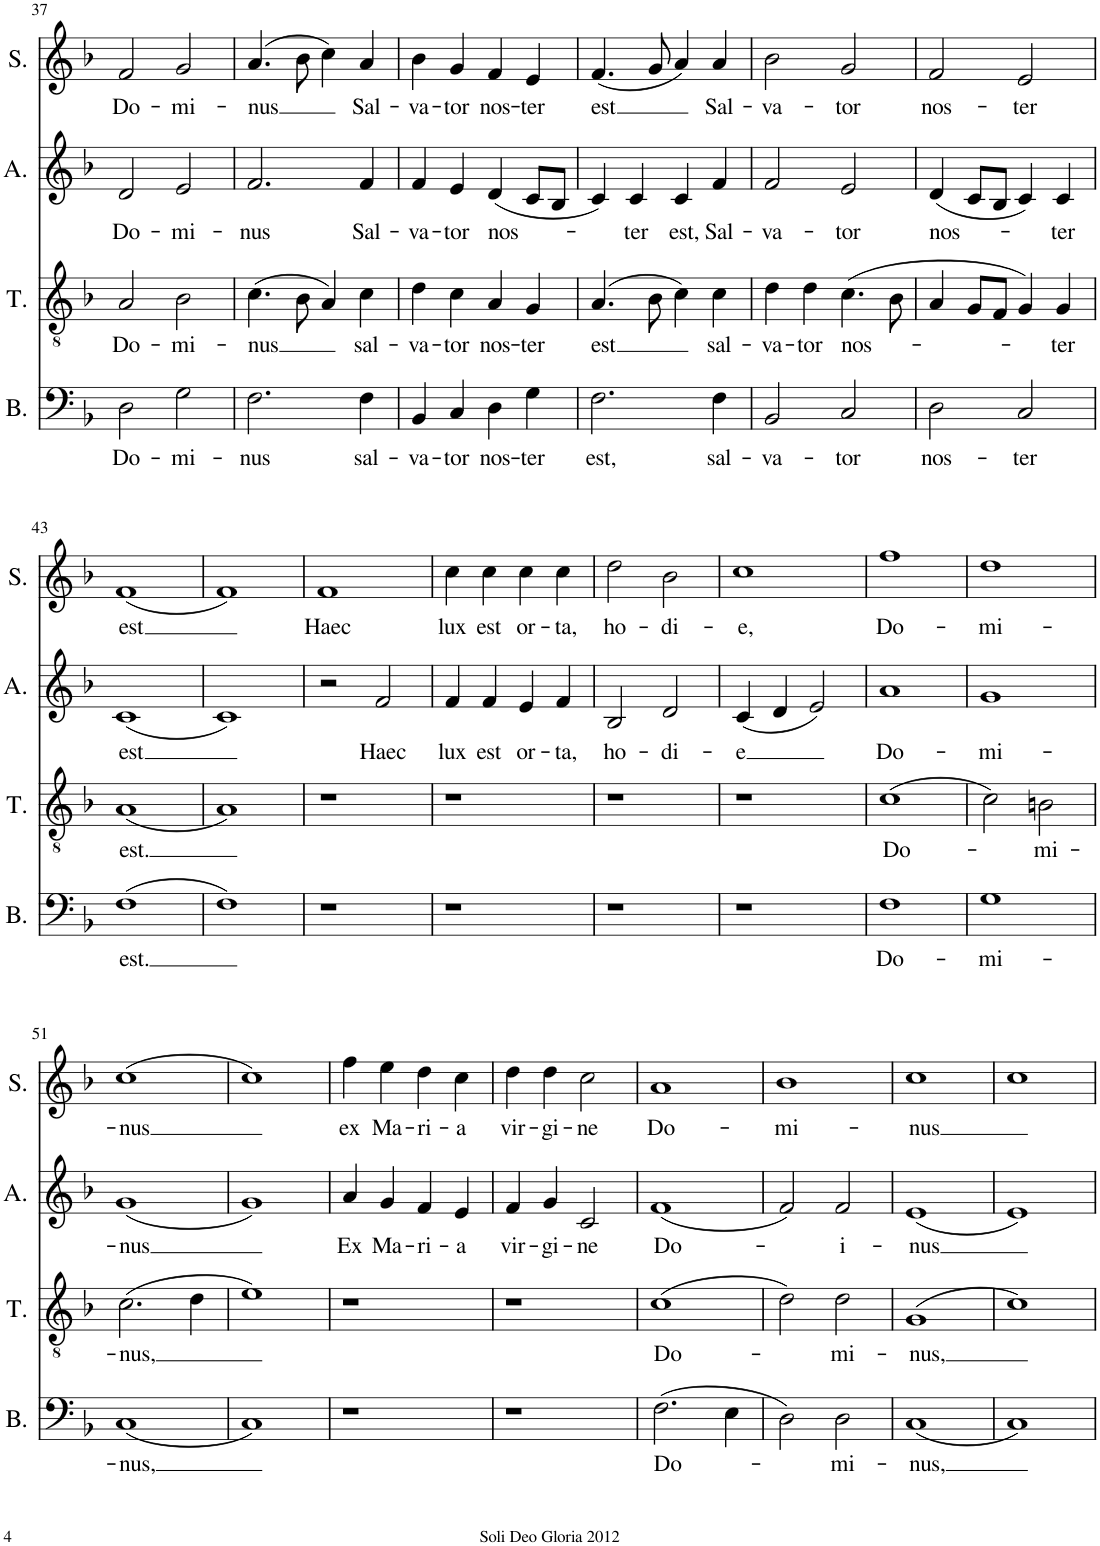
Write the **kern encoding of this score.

**kern	**text	**kern	**text	**kern	**text	**kern	**text
*part4	*part4	*part3	*part3	*part2	*part2	*part1	*part1
*staff4	*staff4	*staff3	*staff3	*staff2	*staff2	*staff1	*staff1
*I"Bass	*	*I"Tenor	*	*I"Alto	*	*I"Soprano	*
*I'B.	*	*I'T.	*	*I'A.	*	*I'S.	*
!!LO:PB:g=z
*clefF4	*	*clefGv2	*	*clefG2	*	*clefG2	*
*k[b-]	*	*k[b-]	*	*k[b-]	*	*k[b-]	*
*M4/4	*	*M4/4	*	*M4/4	*	*M4/4	*
*met(c|)	*	*met(c|)	*	*met(c|)	*	*met(c|)	*
=37	=37	=37	=37	=37	=37	=37	=37
!	!LO:LY:b	!	!LO:LY:b	!	!LO:LY:b	!	!LO:LY:b
2D\	Do-	2A/	Do-	2d/	Do-	2f/	Do-
!	!LO:LY:b	!	!LO:LY:b	!	!LO:LY:b	!	!LO:LY:b
2G\	-mi-	2B-\	-mi-	2e/	-mi-	2g/	-mi-
=38	=38	=38	=38	=38	=38	=38	=38
!	!LO:LY:b	!	!LO:LY:b	!	!LO:LY:b	!	!LO:LY:b
2.F\	-nus	(4.c\	-nus	2.f/	-nus	(4.a/	-nus
.	.	8B-\	.	.	.	8b-\	.
.	.	4A/)	.	.	.	4cc\)	.
!	!LO:LY:b	!	!LO:LY:b	!	!LO:LY:b	!	!LO:LY:b
4F\	sal-	4c\	sal-	4f/	Sal-	4a/	Sal-
=39	=39	=39	=39	=39	=39	=39	=39
!	!LO:LY:b	!	!LO:LY:b	!	!LO:LY:b	!	!LO:LY:b
4BB-/	-va-	4d\	-va-	4f/	-va-	4b-\	-va-
!	!LO:LY:b	!	!LO:LY:b	!	!LO:LY:b	!	!LO:LY:b
4C/	-tor	4c\	-tor	4e/	-tor	4g/	-tor
!	!LO:LY:b	!	!LO:LY:b	!	!LO:LY:b	!	!LO:LY:b
4D\	nos-	4A/	nos-	(4d/	nos-	4f/	nos-
!	!LO:LY:b	!	!LO:LY:b	!	!	!	!LO:LY:b
4G\	-ter	4G/	-ter	8c/L	.	4e/	-ter
.	.	.	.	8B-/J	.	.	.
=40	=40	=40	=40	=40	=40	=40	=40
!	!LO:LY:b	!	!LO:LY:b	!	!	!	!LO:LY:b
2.F\	est,	(4.A/	est	4c/)	.	(4.f/	est
!	!	!	!	!	!LO:LY:b	!	!
.	.	.	.	4c/	-ter	.	.
.	.	8B-\	.	.	.	8g/	.
!	!	!	!	!	!LO:LY:b	!	!
.	.	4c\)	.	4c/	est,	4a/)	.
!	!LO:LY:b	!	!LO:LY:b	!	!LO:LY:b	!	!LO:LY:b
4F\	sal-	4c\	sal-	4f/	Sal-	4a/	Sal-
=41	=41	=41	=41	=41	=41	=41	=41
!	!LO:LY:b	!	!LO:LY:b	!	!LO:LY:b	!	!LO:LY:b
2BB-/	-va-	4d\	-va-	2f/	-va-	2b-\	-va-
!	!	!	!LO:LY:b	!	!	!	!
.	.	4d\	-tor	.	.	.	.
!	!LO:LY:b	!	!LO:LY:b	!	!LO:LY:b	!	!LO:LY:b
2C/	-tor	(4.c\	nos-	2e/	-tor	2g/	-tor
.	.	8B-\	.	.	.	.	.
=42	=42	=42	=42	=42	=42	=42	=42
!	!LO:LY:b	!	!	!	!LO:LY:b	!	!LO:LY:b
2D\	nos-	4A/	.	(4d/	nos-	2f/	nos-
.	.	8G/L	.	8c/L	.	.	.
.	.	8F/J	.	8B-/J	.	.	.
!	!LO:LY:b	!	!	!	!	!	!LO:LY:b
2C/	-ter	4G/)	.	4c/)	.	2e/	-ter
!	!	!	!LO:LY:b	!	!LO:LY:b	!	!
.	.	4G/	-ter	4c/	-ter	.	.
!!LO:LB:g=z
=43	=43	=43	=43	=43	=43	=43	=43
!	!LO:LY:b	!	!LO:LY:b	!	!LO:LY:b	!	!LO:LY:b
(1F	est.	(1A	est.	(1c	est	(1f	est
=44	=44	=44	=44	=44	=44	=44	=44
1F)	.	1A)	.	1c)	.	1f)	.
=45	=45	=45	=45	=45	=45	=45	=45
!	!	!	!	!	!	!	!LO:LY:b
1r	.	1r	.	2r	.	1f	Haec
!	!	!	!	!	!LO:LY:b	!	!
.	.	.	.	2f/	Haec	.	.
=46	=46	=46	=46	=46	=46	=46	=46
!	!	!	!	!	!LO:LY:b	!	!LO:LY:b
1r	.	1r	.	4f/	lux	4cc\	lux
!	!	!	!	!	!LO:LY:b	!	!LO:LY:b
.	.	.	.	4f/	est	4cc\	est
!	!	!	!	!	!LO:LY:b	!	!LO:LY:b
.	.	.	.	4e/	or-	4cc\	or-
!	!	!	!	!	!LO:LY:b	!	!LO:LY:b
.	.	.	.	4f/	-ta,	4cc\	-ta,
=47	=47	=47	=47	=47	=47	=47	=47
!	!	!	!	!	!LO:LY:b	!	!LO:LY:b
1r	.	1r	.	2B-/	ho-	2dd\	ho-
!	!	!	!	!	!LO:LY:b	!	!LO:LY:b
.	.	.	.	2d/	-di-	2b-\	-di-
=48	=48	=48	=48	=48	=48	=48	=48
!	!	!	!	!	!LO:LY:b	!	!LO:LY:b
1r	.	1r	.	(4c/	-e	1cc	-e,
.	.	.	.	4d/	.	.	.
.	.	.	.	2e/)	.	.	.
=49	=49	=49	=49	=49	=49	=49	=49
!	!LO:LY:b	!	!LO:LY:b	!	!LO:LY:b	!	!LO:LY:b
1F	Do-	(1c	Do-	1a	Do-	1ff	Do-
=50	=50	=50	=50	=50	=50	=50	=50
!	!LO:LY:b	!	!	!	!LO:LY:b	!	!LO:LY:b
1G	-mi-	2c\)	.	1g	-mi-	1dd	-mi-
!	!	!	!LO:LY:b	!	!	!	!
.	.	2Bn\	-mi-	.	.	.	.
!!LO:LB:g=z
=51	=51	=51	=51	=51	=51	=51	=51
!	!LO:LY:b	!	!LO:LY:b	!	!LO:LY:b	!	!LO:LY:b
(1C	-nus,	(2.c\	-nus,	(1g	-nus	(1cc	-nus
.	.	4d\	.	.	.	.	.
=52	=52	=52	=52	=52	=52	=52	=52
1C)	.	1e)	.	1g)	.	1cc)	.
=53	=53	=53	=53	=53	=53	=53	=53
!	!	!	!	!	!LO:LY:b	!	!LO:LY:b
1r	.	1r	.	4a/	Ex	4ff\	ex
!	!	!	!	!	!LO:LY:b	!	!LO:LY:b
.	.	.	.	4g/	Ma-	4ee\	Ma-
!	!	!	!	!	!LO:LY:b	!	!LO:LY:b
.	.	.	.	4f/	-ri-	4dd\	-ri-
!	!	!	!	!	!LO:LY:b	!	!LO:LY:b
.	.	.	.	4e/	-a	4cc\	-a
=54	=54	=54	=54	=54	=54	=54	=54
!	!	!	!	!	!LO:LY:b	!	!LO:LY:b
1r	.	1r	.	4f/	vir-	4dd\	vir-
!	!	!	!	!	!LO:LY:b	!	!LO:LY:b
.	.	.	.	4g/	-gi-	4dd\	-gi-
!	!	!	!	!	!LO:LY:b	!	!LO:LY:b
.	.	.	.	2c/	-ne	2cc\	-ne
=55	=55	=55	=55	=55	=55	=55	=55
!	!LO:LY:b	!	!LO:LY:b	!	!LO:LY:b	!	!LO:LY:b
(2.F\	Do-	(1c	Do-	(1f	Do-	1a	Do-
4E\	.	.	.	.	.	.	.
=56	=56	=56	=56	=56	=56	=56	=56
!	!	!	!	!	!	!	!LO:LY:b
2D\)	.	2d\)	.	2f/)	.	1b-	-mi-
!	!LO:LY:b	!	!LO:LY:b	!	!LO:LY:b	!	!
2D\	-mi-	2d\	-mi-	2f/	-i-	.	.
=57	=57	=57	=57	=57	=57	=57	=57
!	!LO:LY:b	!	!LO:LY:b	!	!LO:LY:b	!	!LO:LY:b
(1C	-nus,	(1G	-nus,	(1e	-nus	1cc	-nus
=58	=58	=58	=58	=58	=58	=58	=58
1C)	.	1c)	.	1e)	.	1cc	.
=	=	=	=	=	=	=	=
*-	*-	*-	*-	*-	*-	*-	*-
